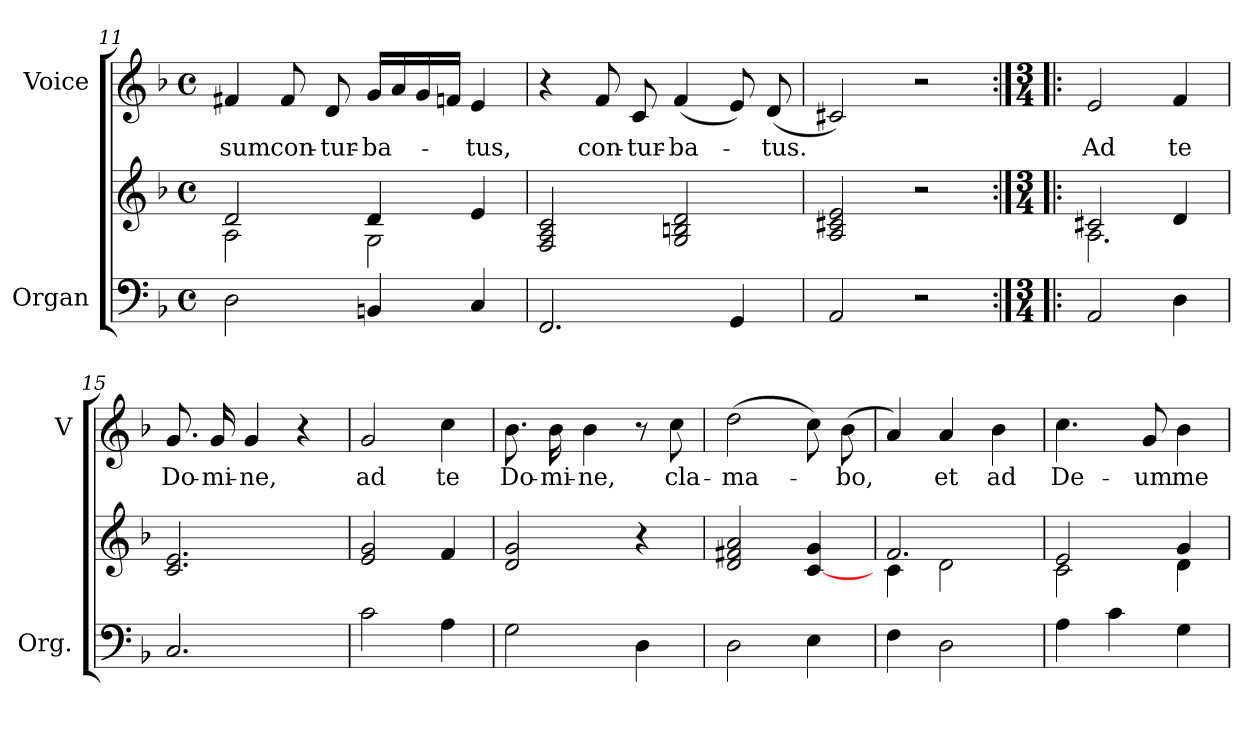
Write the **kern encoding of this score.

**kern	**kern	**kern	**text
*part2	*part2	*part1	*part1
*staff3	*staff2	*staff1	*staff1
*I"Organ	*	*I"Voice	*
*I'Org.	*	*I'V	*
*clefF4	*clefG2	*clefG2	*
*k[b-]	*k[b-]	*k[b-]	*
*F:	*F:	*F:	*
*M4/4	*M4/4	*M4/4	*
*met(c)	*met(c)	*met(c)	*
=11	=11	=11	=11
*	*^	*	*
!	!	!	!	!LO:LY:b
2D\	2d/	2A\	4f#X/	sum
!	!	!	!	!LO:LY:b
.	.	.	8f#/	con-
!	!	!	!	!LO:LY:b
.	.	.	8d/	-tur-
!	!	!	!	!LO:LY:b
4BBn/	4d/	2G\	16g/LL	-ba-
.	.	.	16a/	.
.	.	.	16g/	.
.	.	.	16fn/JJ	.
!	!	!	!	!LO:LY:b
4C/	4e/	.	4e/	-tus,
*	*v	*v	*	*
!!LO:LB:g=z
=12	=12	=12	=12
2.FF/	2F/ 2A/ 2c/	4r	.
!	!	!	!LO:LY:b
.	.	8f/	con-
!	!	!	!LO:LY:b
.	.	8c/	-tur-
!	!	!	!LO:LY:b
.	2G/ 2Bn/ 2d/	(<4f/	-ba-
4GG/	.	8e/)	.
!	!	!	!LO:LY:b
.	.	(<8d/	-tus.
=13	=13	=13	=13
2AA/	2A/ 2c#X/ 2e/	2c#X/)	.
2r	2r	2r	.
=14:|!|:	=14:|!|:	=14:|!|:	=14:|!|:
*M3/4	*M3/4	*M3/4	*
*	*^	*	*
!	!	!	!	!LO:LY:b
2AA/	2c#X/	2.A\	2e/	Ad
!	!	!	!	!LO:LY:b
4D\	4d/	.	4f/	te
*	*v	*v	*	*
=15	=15	=15	=15
!	!	!	!LO:LY:b
2.C/	2.c/ 2.e/	8.g/	Do-
!	!	!	!LO:LY:b
.	.	16g/	-mi-
!	!	!	!LO:LY:b
.	.	4g/	-ne,
.	.	4r	.
=16	=16	=16	=16
!	!	!	!LO:LY:b
2c\	2e/ 2g/	2g/	ad
!	!	!	!LO:LY:b
4A\	4f/	4cc\	te
=17	=17	=17	=17
!	!	!	!LO:LY:b
2G\	2d/ 2g/	8.b-\	Do-
!	!	!	!LO:LY:b
.	.	16b-\	-mi-
!	!	!	!LO:LY:b
.	.	4b-\	-ne,
4D\	4r	8r	.
!	!	!	!LO:LY:b
.	.	8cc\	cla-
!!LO:PB:g=z
=18	=18	=18	=18
!	!	!	!LO:LY:b
2D\	2d/ 2f#X/ 2a/	(>2dd\	-ma-
4E\	[4c/ 4g/	8cc\)	.
!	!	!	!LO:LY:b
.	.	(>8b-\	-bo,
=19	=19	=19	=19
*	*^	*	*
4F\	2.f/	4c\	4a/)	.
!	!	!	!	!LO:LY:b
2D\	.	2d\	4a/	et
!	!	!	!	!LO:LY:b
.	.	.	4b-\	ad
=20	=20	=20	=20	=20
!	!	!	!	!LO:LY:b
4A\	2e/	2c\	4.cc\	De-
4c\	.	.	.	.
!	!	!	!	!LO:LY:b
.	.	.	8g/	-um
!	!	!	!	!LO:LY:b
4G\	4g/	4d\	4b-\	me-
*	*v	*v	*	*
=	=	=	=
*-	*-	*-	*-
